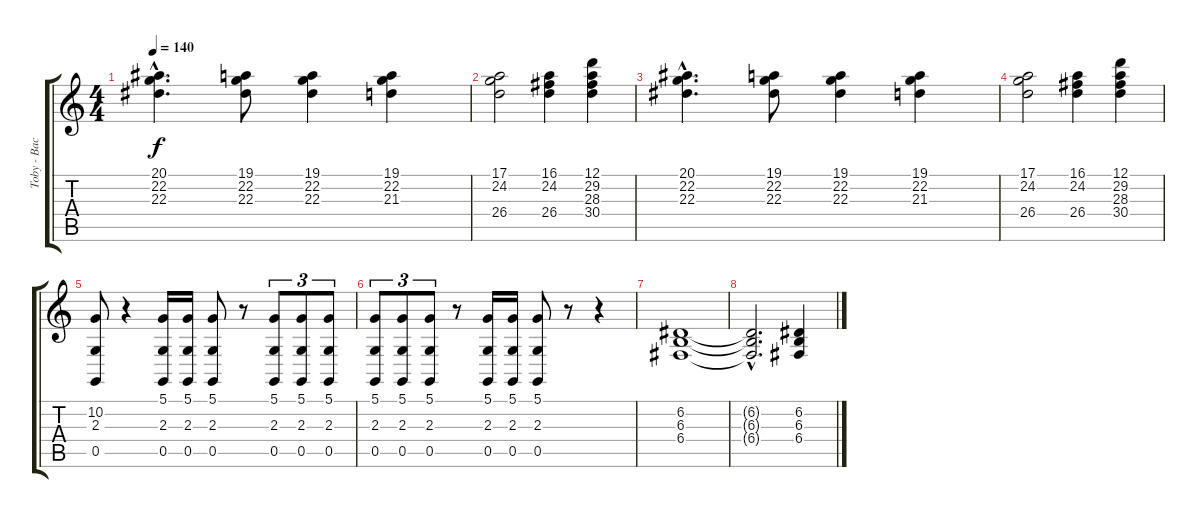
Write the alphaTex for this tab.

\track ("Toby - Backing" "Toby - Bac") {instrument stringensemble1}
\staff {score tabs}
\tuning (D4 A3 F3 C3 G2 D2) {hide}
\ts (4 4)
\tempo 140
\clef g2
\ks c
(20.1{hac} 22.2{hac} 22.3{hac}).4{d dy f} (19.1 22.2 22.3).8 (19.1 22.2 22.3).4 (19.1 22.2 21.3).4 |
(17.1 24.2 26.4).2 (16.1 24.2 26.4).4 (12.1 29.2 28.3 30.4).4 |
(20.1{hac} 22.2{hac} 22.3{hac}).4{d} (19.1 22.2 22.3).8 (19.1 22.2 22.3).4 (19.1 22.2 21.3).4 |
(17.1 24.2 26.4).2 (16.1 24.2 26.4).4 (12.1 29.2 28.3 30.4).4 |
(10.2 2.3 0.5).8{instrument orchestrahit} r.4 (5.1 2.3 0.5).16 (5.1 2.3 0.5).16 (5.1 2.3 0.5).8 r.8 (5.1 2.3 0.5).8{tu (3 2)} (5.1 2.3 0.5).8{tu (3 2)} (5.1 2.3 0.5).8{tu (3 2)} |
(5.1 2.3 0.5).8{tu (3 2) instrument orchestrahit} (5.1 2.3 0.5).8{tu (3 2)} (5.1 2.3 0.5).8{tu (3 2)} r.8 (5.1 2.3 0.5).16 (5.1 2.3 0.5).16 (5.1 2.3 0.5).8 r.8 r.4 |
(6.2 6.3 6.4).1{instrument applause} |
(6.2{hac t} 6.3{hac t} 6.4{hac t}).2{d} (6.2 6.3 6.4).4{instrument gunshot}
